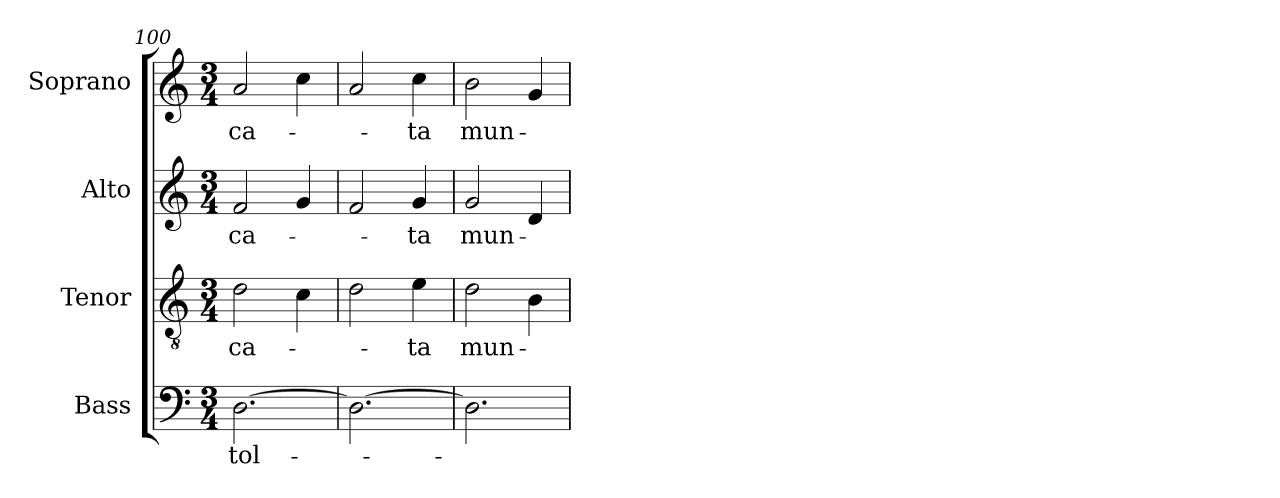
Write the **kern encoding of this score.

**kern	**text	**kern	**text	**kern	**text	**kern	**text
*part4	*part4	*part3	*part3	*part2	*part2	*part1	*part1
*staff4	*staff4	*staff3	*staff3	*staff2	*staff2	*staff1	*staff1
*I"Bass	*	*I"Tenor	*	*I"Alto	*	*I"Soprano	*
*clefF4	*	*clefGv2	*	*clefG2	*	*clefG2	*
*k[]	*	*k[]	*	*k[]	*	*k[]	*
*C:	*	*C:	*	*C:	*	*C:	*
*M3/4	*	*M3/4	*	*M3/4	*	*M3/4	*
=100	=100	=100	=100	=100	=100	=100	=100
[2.D\	tol-	2d\	-ca-	2f/	-ca-	2a/	-ca-
.	.	4c\	.	4g/	.	4cc\	.
!!LO:PB:g=z
=101	=101	=101	=101	=101	=101	=101	=101
2.D\_	.	2d\	.	2f/	.	2a/	.
.	.	4e\	-ta	4g/	-ta	4cc\	-ta
=102	=102	=102	=102	=102	=102	=102	=102
2.D\]	.	2d\	mun-	2g/	mun-	2b\	mun-
.	.	4B\	.	4d/	.	4g/	.
=	=	=	=	=	=	=	=
*-	*-	*-	*-	*-	*-	*-	*-
